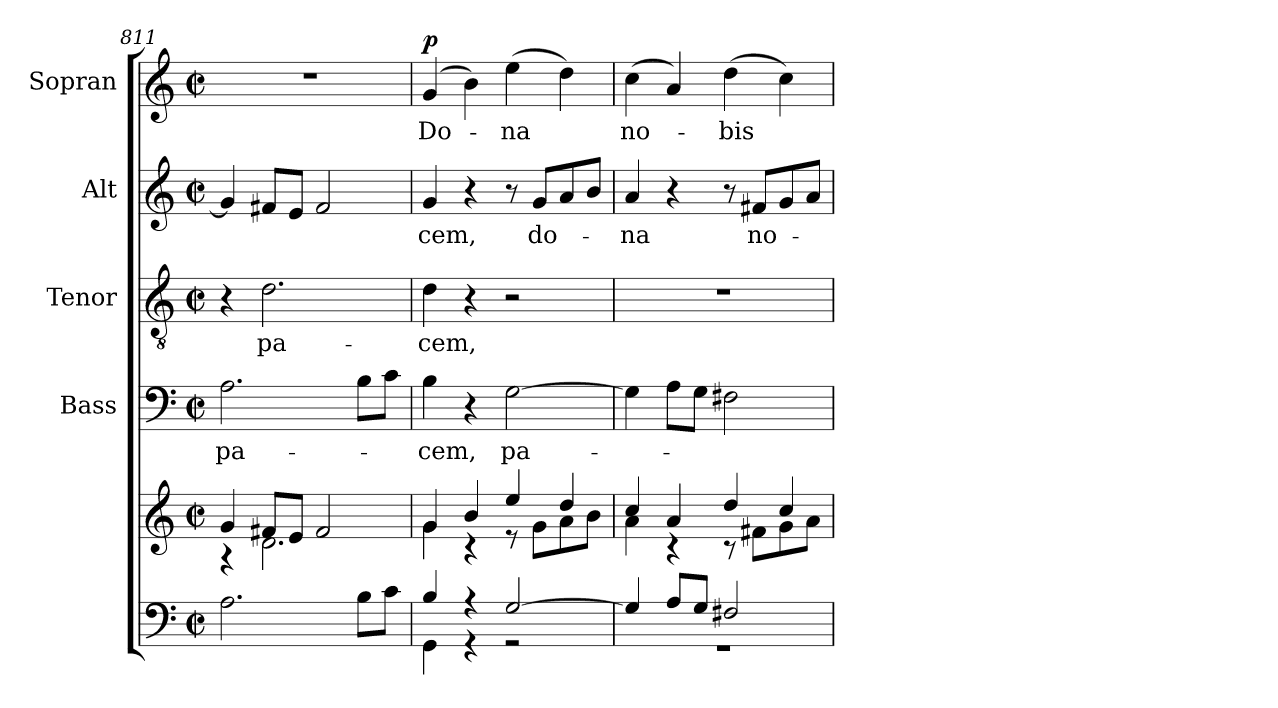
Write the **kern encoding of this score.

**kern	**kern	**kern	**text	**kern	**text	**kern	**text	**kern	**text	**dynam
*part5	*part5	*part4	*part4	*part3	*part3	*part2	*part2	*part1	*part1	*part1
*staff6	*staff5	*staff4	*staff4	*staff3	*staff3	*staff2	*staff2	*staff1	*staff1	*staff1
*	*	*I"Bass	*	*I"Tenor	*	*I"Alt	*	*I"Sopran	*	*
*	*	*I'B.	*	*I'T.	*	*I'A.	*	*I'S.	*	*
*clefF4	*clefG2	*clefF4	*	*clefGv2	*	*clefG2	*	*clefG2	*	*
*k[]	*k[]	*k[]	*	*k[]	*	*k[]	*	*k[]	*	*
*C:	*C:	*C:	*	*C:	*	*C:	*	*C:	*	*
*M2/2	*M2/2	*M2/2	*	*M2/2	*	*M2/2	*	*M2/2	*	*
*met(c|)	*met(c|)	*met(c|)	*	*met(c|)	*	*met(c|)	*	*met(c|)	*	*
=811	=811	=811	=811	=811	=811	=811	=811	=811	=811	=811
*	*^	*	*	*	*	*	*	*	*	*
!	!	!	!	!LO:LY:b	!	!	!	!	!	!	!
2.A\	4g/	4rA	2.A\	pa-	4r	.	4g/]	.	1r	.	.
!	!	!	!	!	!	!LO:LY:b	!	!	!	!	!
.	8f#X/L	2.d\	.	.	2.d\	pa-	8f#X/L	.	.	.	.
.	8e/J	.	.	.	.	.	8e/J	.	.	.	.
.	2f#/	.	.	.	.	.	2f#/	.	.	.	.
8B\L	.	.	8B\L	.	.	.	.	.	.	.	.
8c\J	.	.	8c\J	.	.	.	.	.	.	.	.
=812	=812	=812	=812	=812	=812	=812	=812	=812	=812	=812	=812
*^	*	*	*	*	*	*	*	*	*	*	*
!	!	!	!	!	!LO:LY:b	!	!LO:LY:b	!	!LO:LY:b	!	!LO:LY:b	!LO:DY:a
4B/	4GG\	4g/	4g\	4B\	-cem,	4d\	-cem,	4g/	-cem,	(4g/	Do-	p
4rA	4rGG	4b/	4rc	4r	.	4r	.	4r	.	4b\)	.	.
!	!	!	!	!	!LO:LY:b	!	!	!	!	!	!LO:LY:b	!
[>2G/	2rGG	4ee/	8rd	[2G\	pa-	2r	.	8r	.	(>4ee\	-na	.
!	!	!	!	!	!	!	!	!	!LO:LY:b	!	!	!
.	.	.	8g\L	.	.	.	.	8g/L	do-	.	.	.
.	.	4dd/	8a\	.	.	.	.	8a/	.	4dd\)	.	.
.	.	.	8b\J	.	.	.	.	8b/J	.	.	.	.
=813	=813	=813	=813	=813	=813	=813	=813	=813	=813	=813	=813	=813
!	!	!	!	!	!	!	!	!	!LO:LY:b	!	!LO:LY:b	!
4G/]	1rGG	4cc/	4a\	4G\]	.	1r	.	4a/	-na	(>4cc\	no-	.
8A/L	.	4a/	4rc	8A\L	.	.	.	4r	.	4a/)	.	.
8G/J	.	.	.	8G\J	.	.	.	.	.	.	.	.
!	!	!	!	!	!	!	!	!	!	!	!LO:LY:b	!
2F#X/	.	4dd/	8rc	2F#X\	.	.	.	8r	.	(>4dd\	-bis	.
!	!	!	!	!	!	!	!	!	!LO:LY:b	!	!	!
.	.	.	8f#X\L	.	.	.	.	8f#X/L	no-	.	.	.
.	.	4cc/	8g\	.	.	.	.	8g/	.	4cc\)	.	.
.	.	.	8a\J	.	.	.	.	8a/J	.	.	.	.
*v	*v	*	*	*	*	*	*	*	*	*	*	*
*	*v	*v	*	*	*	*	*	*	*	*	*
=	=	=	=	=	=	=	=	=	=	=
*-	*-	*-	*-	*-	*-	*-	*-	*-	*-	*-
